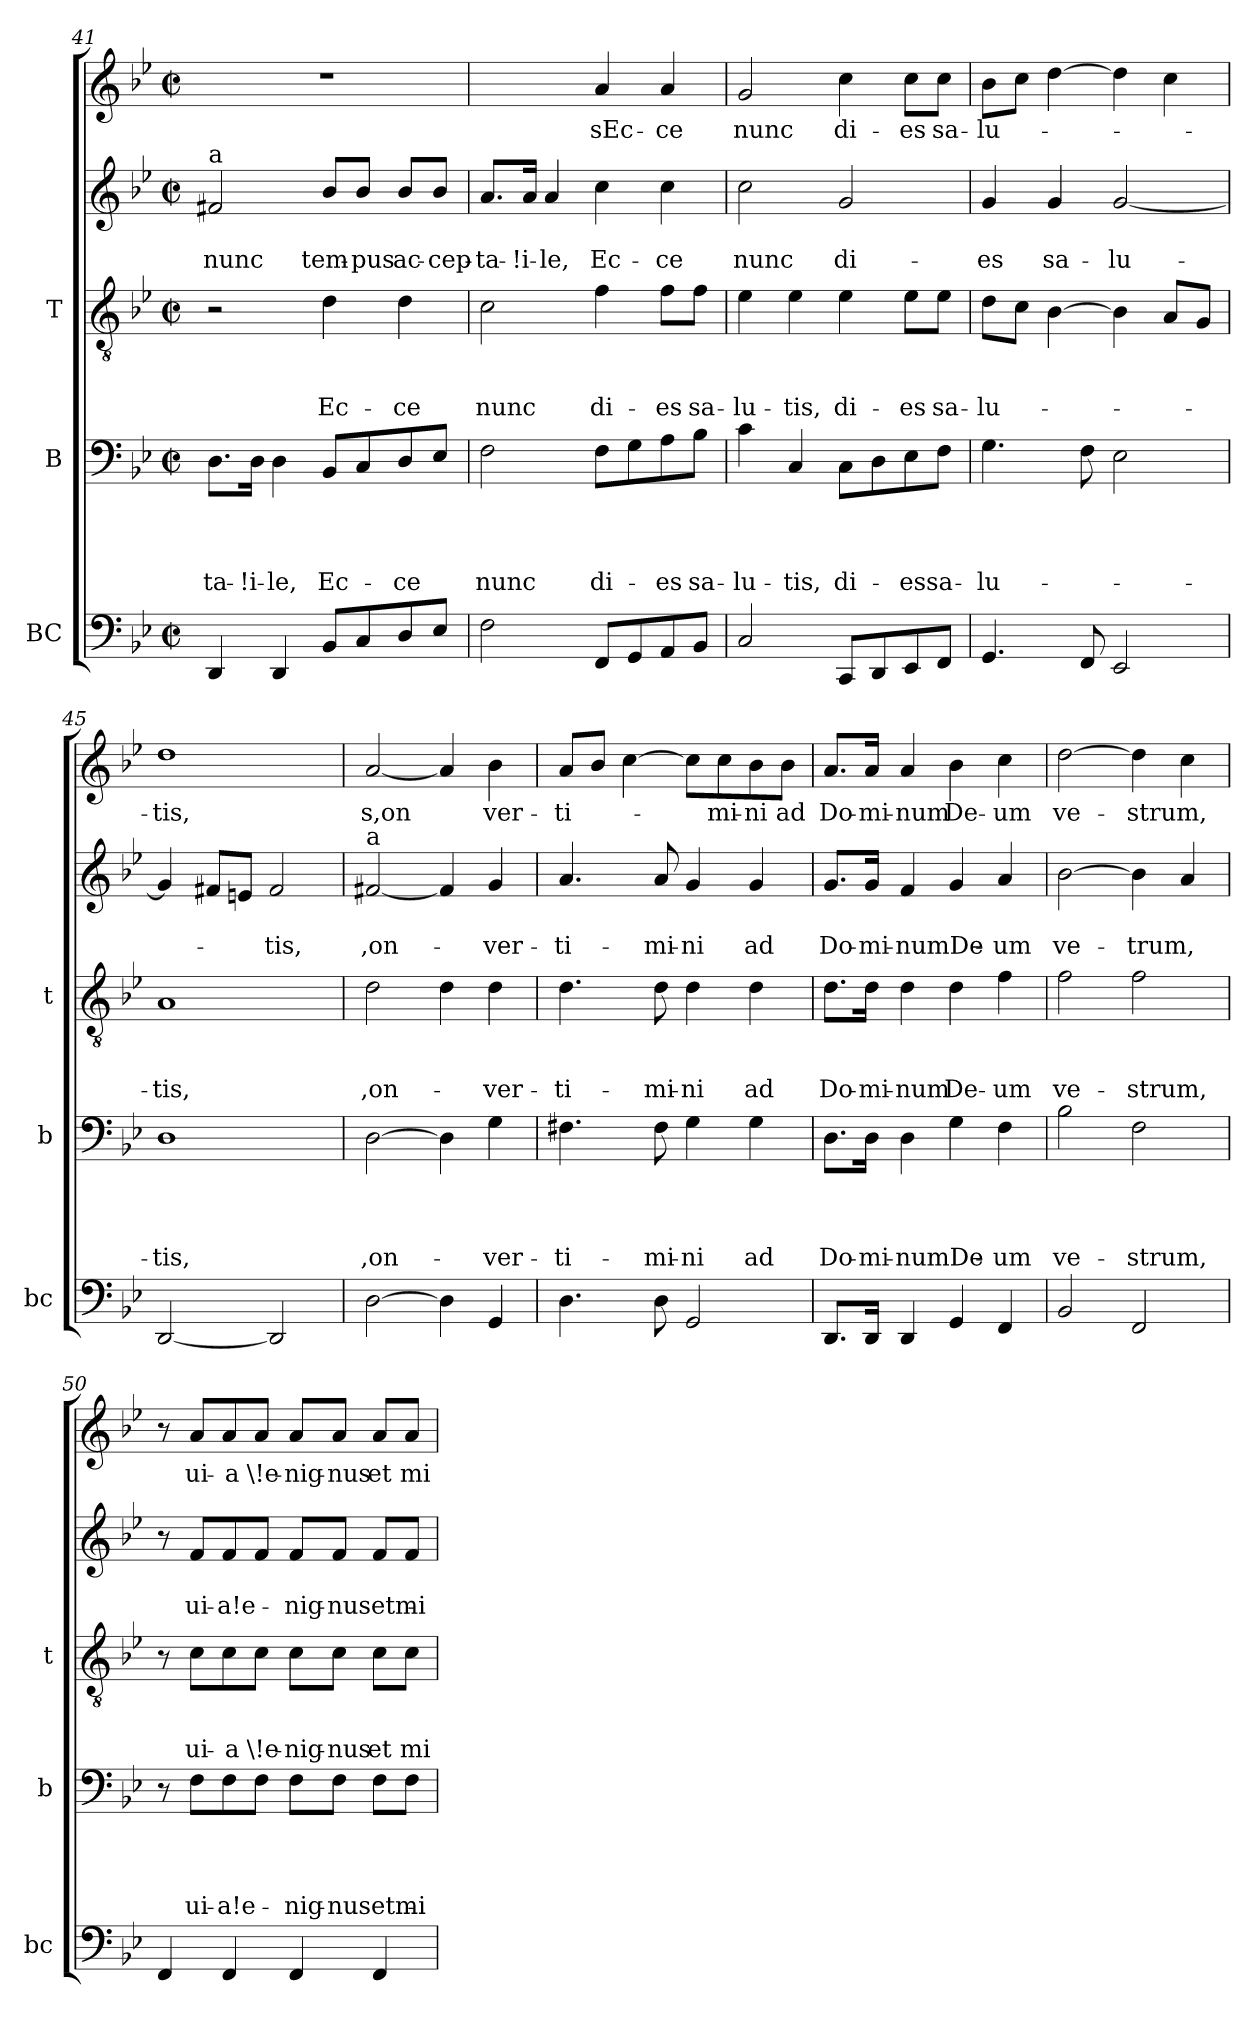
**kern	**kern	**text	**text	**text	**text	**kern	**text	**text	**text	**kern	**text	**text	**kern	**text
*part5	*part4	*part4	*part4	*part4	*part4	*part3	*part3	*part3	*part3	*part2	*part2	*part2	*part1	*part1
*staff5	*staff4	*staff4	*staff4	*staff4	*staff4	*staff3	*staff3	*staff3	*staff3	*staff2	*staff2	*staff2	*staff1	*staff1
*I"BC	*I"B	*	*	*	*	*I"T	*	*	*	*	*	*	*	*
*I'bc	*I'b	*	*	*	*	*I't	*	*	*	*	*	*	*	*
!!LO:LB:g=z
*clefF4	*clefF4	*	*	*	*	*clefGv2	*	*	*	*clefG2	*	*	*clefG2	*
*k[b-e-]	*k[b-e-]	*	*	*	*	*k[b-e-]	*	*	*	*k[b-e-]	*	*	*k[b-e-]	*
*B-:	*B-:	*	*	*	*	*B-:	*	*	*	*B-:	*	*	*B-:	*
*M2/2	*M2/2	*	*	*	*	*M2/2	*	*	*	*M2/2	*	*	*M2/2	*
*met(c|)	*met(c|)	*	*	*	*	*met(c|)	*	*	*	*met(c|)	*	*	*met(c|)	*
=41	=41	=41	=41	=41	=41	=41	=41	=41	=41	=41	=41	=41	=41	=41
!	!	!	!	!	!	!	!	!	!	!LO:TX:a:t=a	!	!	!	!
!	!	!	!	!	!LO:LY:b	!	!	!	!	!	!	!LO:LY:b	!	!
4DD/	8.D\L	.	.	.	-ta-	2r	.	.	.	2f#X/	.	nunc	1r	.
!	!	!	!	!	!LO:LY:b	!	!	!	!	!	!	!	!	!
.	16D\Jk	.	.	.	-!i-	.	.	.	.	.	.	.	.	.
!	!	!	!	!	!LO:LY:b	!	!	!	!	!	!	!	!	!
4DD/	4D\	.	.	.	-le,	.	.	.	.	.	.	.	.	.
!	!	!	!	!	!LO:LY:b	!	!	!	!LO:LY:b	!	!	!LO:LY:b	!	!
8BB-/L	8BB-/L	.	.	.	Ec-	4d\	.	.	Ec-	8b-/L	.	tem-	.	.
!	!	!	!	!	!	!	!	!	!	!	!	!LO:LY:b	!	!
8C/	8C/	.	.	.	.	.	.	.	.	8b-/J	.	-pus	.	.
!	!	!	!	!	!LO:LY:b	!	!	!	!LO:LY:b	!	!	!LO:LY:b	!	!
8D/	8D/	.	.	.	-ce	4d\	.	.	-ce	8b-/L	.	ac-	.	.
!	!	!	!	!	!	!	!	!	!	!	!	!LO:LY:b	!	!
8E-/J	8E-/J	.	.	.	.	.	.	.	.	8b-/J	.	-cep-	.	.
=42	=42	=42	=42	=42	=42	=42	=42	=42	=42	=42	=42	=42	=42	=42
!	!	!	!	!	!LO:LY:b	!	!	!	!LO:LY:b	!	!	!LO:LY:b	!	!
2F\	2F\	.	.	.	nunc	2c\	.	.	nunc	8.a/L	.	-ta-	2ryy	.
!	!	!	!	!	!	!	!	!	!	!	!	!LO:LY:b	!	!
.	.	.	.	.	.	.	.	.	.	16a/Jk	.	-!i-	.	.
!	!	!	!	!	!	!	!	!	!	!	!	!LO:LY:b	!	!
.	.	.	.	.	.	.	.	.	.	4a/	.	-le,	.	.
!	!	!	!	!	!LO:LY:b	!	!	!	!LO:LY:b:rj	!	!	!LO:LY:b	!	!LO:LY:b:rj
8FF/L	8F\L	.	.	.	di-	4f\	.	.	di-	4cc\	.	Ec-	4a/	sEc-
8GG/	8G\	.	.	.	.	.	.	.	.	.	.	.	.	.
!	!	!	!	!	!LO:LY:b	!	!	!	!LO:LY:b	!	!	!LO:LY:b	!	!LO:LY:b
8AA/	8A\	.	.	.	-es	8f\L	.	.	-es	4cc\	.	-ce	4a/	-ce
!	!	!	!	!	!LO:LY:b	!	!	!	!LO:LY:b	!	!	!	!	!
8BB-/J	8B-\J	.	.	.	sa-	8f\J	.	.	sa-	.	.	.	.	.
=43	=43	=43	=43	=43	=43	=43	=43	=43	=43	=43	=43	=43	=43	=43
!	!	!	!	!	!LO:LY:b	!	!	!	!LO:LY:b:rj	!	!	!LO:LY:b	!	!LO:LY:b
2C/	4c\	.	.	.	-lu-	4e-\	.	.	-lu-	2cc\	.	nunc	2g/	nunc
!	!	!	!	!	!LO:LY:b	!	!	!	!LO:LY:b	!	!	!	!	!
.	4C/	.	.	.	-tis,	4e-\	.	.	-tis,	.	.	.	.	.
!	!	!	!	!	!LO:LY:b	!	!	!	!LO:LY:b:rj	!	!	!LO:LY:b	!	!LO:LY:b
8CC/L	8C\L	.	.	.	di-	4e-\	.	.	di-	2g/	.	di-	4cc\	di-
8DD/	8D\	.	.	.	.	.	.	.	.	.	.	.	.	.
!	!	!	!	!	!LO:LY:b	!	!	!	!LO:LY:b	!	!	!	!	!LO:LY:b
8EE-/	8E-\	.	.	.	-essa-	8e-\L	.	.	-es	.	.	.	8cc\L	-es
!	!	!	!	!	!	!	!	!	!LO:LY:b	!	!	!	!	!LO:LY:b
8FF/J	8F\J	.	.	.	.	8e-\J	.	.	sa-	.	.	.	8cc\J	sa-
=44	=44	=44	=44	=44	=44	=44	=44	=44	=44	=44	=44	=44	=44	=44
!	!	!	!	!	!LO:LY:b	!	!	!	!LO:LY:b	!	!	!LO:LY:b	!	!LO:LY:b
4.GG/	4.G\	.	.	.	-lu-	8d\L	.	.	-lu-	4g/	.	-es	8b-\L	-lu-
.	.	.	.	.	.	8c\J	.	.	.	.	.	.	8cc\J	.
!	!	!	!	!	!	!	!	!	!	!	!	!LO:LY:b	!	!
.	.	.	.	.	.	[>4B-\	.	.	.	4g/	.	sa-	[>4dd\	.
8FF/	8F\	.	.	.	.	.	.	.	.	.	.	.	.	.
!	!	!	!	!	!	!	!	!	!	!	!	!LO:LY:b	!	!
2EE-/	2E-\	.	.	.	.	4B-\]	.	.	.	[<2g/	.	-lu-	4dd\]	.
.	.	.	.	.	.	8A/L	.	.	.	.	.	.	4cc\	.
.	.	.	.	.	.	8G/J	.	.	.	.	.	.	.	.
=45	=45	=45	=45	=45	=45	=45	=45	=45	=45	=45	=45	=45	=45	=45
!	!	!	!	!	!LO:LY:b	!	!	!	!LO:LY:b	!	!	!	!	!LO:LY:b
[<2DD/	1D	.	.	.	-tis,	1A	.	.	-tis,	4g/]	.	.	1dd	-tis,
.	.	.	.	.	.	.	.	.	.	8f#X/L	.	.	.	.
.	.	.	.	.	.	.	.	.	.	8en/J	.	.	.	.
!	!	!	!	!	!	!	!	!	!	!	!	!LO:LY:b	!	!
2DD/]	.	.	.	.	.	.	.	.	.	2f#/	.	-tis,	.	.
!!LO:PB:g=z
=46	=46	=46	=46	=46	=46	=46	=46	=46	=46	=46	=46	=46	=46	=46
!	!	!	!	!	!	!	!	!	!	!LO:TX:a:t=a	!	!	!	!
!	!	!	!	!	!LO:LY:b	!	!	!	!LO:LY:b	!	!	!LO:LY:b	!	!LO:LY:b:rj
[>2D\	[>2D\	.	.	.	,on-	2d\	.	.	,on-	[<2f#X/	.	,on-	[<2a/	s,on
4D\]	4D\]	.	.	.	.	4d\	.	.	.	4f#/]	.	.	4a/]	.
!	!	!	!	!	!LO:LY:b	!	!	!	!LO:LY:b	!	!	!LO:LY:b	!	!LO:LY:b
4GG/	4G\	.	.	.	-ver-	4d\	.	.	-ver-	4g/	.	-ver-	4b-\	ver-
=47	=47	=47	=47	=47	=47	=47	=47	=47	=47	=47	=47	=47	=47	=47
!	!	!	!	!	!LO:LY:b	!	!	!	!LO:LY:b:rj	!	!	!LO:LY:b	!	!LO:LY:b
4.D\	4.F#X\	.	.	.	-ti-	4.d\	.	.	-ti-	4.a/	.	-ti-	8a/L	-ti-
.	.	.	.	.	.	.	.	.	.	.	.	.	8b-/J	.
.	.	.	.	.	.	.	.	.	.	.	.	.	[>4cc\	.
!	!	!	!	!	!LO:LY:b	!	!	!	!LO:LY:b	!	!	!LO:LY:b	!	!
8D\	8F#\	.	.	.	-mi-	8d\	.	.	-mi-	8a/	.	-mi-	.	.
!	!	!	!	!	!LO:LY:b	!	!	!	!LO:LY:b:rj	!	!	!LO:LY:b	!	!
2GG/	4G\	.	.	.	-ni	4d\	.	.	-ni	4g/	.	-ni	8cc\L]	.
!	!	!	!	!	!	!	!	!	!	!	!	!	!	!LO:LY:b
.	.	.	.	.	.	.	.	.	.	.	.	.	8cc\	-mi-
!	!	!	!	!	!LO:LY:b	!	!	!	!LO:LY:b	!	!	!LO:LY:b	!	!LO:LY:b
.	4G\	.	.	.	ad	4d\	.	.	ad	4g/	.	ad	8b-\	-ni
!	!	!	!	!	!	!	!	!	!	!	!	!	!	!LO:LY:b
.	.	.	.	.	.	.	.	.	.	.	.	.	8b-\J	ad
=48	=48	=48	=48	=48	=48	=48	=48	=48	=48	=48	=48	=48	=48	=48
!	!	!	!	!	!LO:LY:b	!	!	!	!LO:LY:b	!	!	!LO:LY:b	!	!LO:LY:b
8.DD/L	8.D\L	.	.	.	Do-	8.d\L	.	.	Do-	8.g/L	.	Do-	8.a/L	Do-
!	!	!	!	!	!LO:LY:b	!	!	!	!LO:LY:b	!	!	!LO:LY:b	!	!LO:LY:b
16DD/Jk	16D\Jk	.	.	.	-mi-	16d\Jk	.	.	-mi-	16g/Jk	.	-mi-	16a/Jk	-mi-
!	!	!	!	!	!LO:LY:b	!	!	!	!LO:LY:b	!	!	!LO:LY:b	!	!LO:LY:b
4DD/	4D\	.	.	.	-numDe-	4d\	.	.	-num	4f/	.	-numDe-	4a/	-num
!	!	!	!	!	!	!	!	!	!LO:LY:b	!	!	!	!	!LO:LY:b
4GG/	4G\	.	.	.	.	4d\	.	.	De-	4g/	.	.	4b-\	De-
!	!	!	!	!	!LO:LY:b	!	!	!	!LO:LY:b	!	!	!LO:LY:b	!	!LO:LY:b
4FF/	4F\	.	.	.	-um	4f\	.	.	-um	4a/	.	-um	4cc\	-um
=49	=49	=49	=49	=49	=49	=49	=49	=49	=49	=49	=49	=49	=49	=49
!	!	!	!	!	!LO:LY:b	!	!	!	!LO:LY:b	!	!	!LO:LY:b	!	!LO:LY:b
2BB-/	2B-\	.	.	.	ve-	2f\	.	.	ve-	[>2b-\	.	ve-	[>2dd\	ve-
!	!	!	!	!	!LO:LY:b	!	!	!	!LO:LY:b	!	!	!LO:LY:b	!	!LO:LY:b
2FF/	2F\	.	.	.	-strum,	2f\	.	.	-strum,	4b-\]	.	-trum,	4dd\]	-strum,
.	.	.	.	.	.	.	.	.	.	4a/	.	.	4cc\	.
=50	=50	=50	=50	=50	=50	=50	=50	=50	=50	=50	=50	=50	=50	=50
4FF/	8r	.	.	.	.	8r	.	.	.	8r	.	.	8r	.
!	!	!	!	!	!LO:LY:b	!	!	!	!LO:LY:b	!	!	!LO:LY:b	!	!LO:LY:b
.	8F\L	.	.	.	ui-	8c\L	.	.	ui-	8f/L	.	ui-	8a/L	ui-
!	!	!	!	!	!LO:LY:b	!	!	!	!LO:LY:b:rj	!	!	!LO:LY:b	!	!LO:LY:b
4FF/	8F\	.	.	.	-a!e-	8c\	.	.	-a	8f/	.	-a!e-	8a/	-a
!	!	!	!	!	!	!	!	!	!LO:LY:b	!	!	!	!	!LO:LY:b
.	8F\J	.	.	.	.	8c\J	.	.	\!e-	8f/J	.	.	8a/J	\!e-
!	!	!	!	!	!LO:LY:b	!	!	!	!LO:LY:b	!	!	!LO:LY:b	!	!LO:LY:b
4FF/	8F\L	.	.	.	-nig-	8c\L	.	.	-nig-	8f/L	.	-nig-	8a/L	-nig-
!	!	!	!	!	!LO:LY:b	!	!	!	!LO:LY:b	!	!	!LO:LY:b	!	!LO:LY:b
.	8F\J	.	.	.	-nusetmi-	8c\J	.	.	-nus	8f/J	.	-nusetmi-	8a/J	-nus
!	!	!	!	!	!	!	!	!	!LO:LY:b:rj	!	!	!	!	!LO:LY:b
4FF/	8F\L	.	.	.	.	8c\L	.	.	et	8f/L	.	.	8a/L	et
!	!	!	!	!	!	!	!	!	!LO:LY:b	!	!	!	!	!LO:LY:b
.	8F\J	.	.	.	.	8c\J	.	.	mi-	8f/J	.	.	8a/J	mi-
=	=	=	=	=	=	=	=	=	=	=	=	=	=	=
*-	*-	*-	*-	*-	*-	*-	*-	*-	*-	*-	*-	*-	*-	*-
